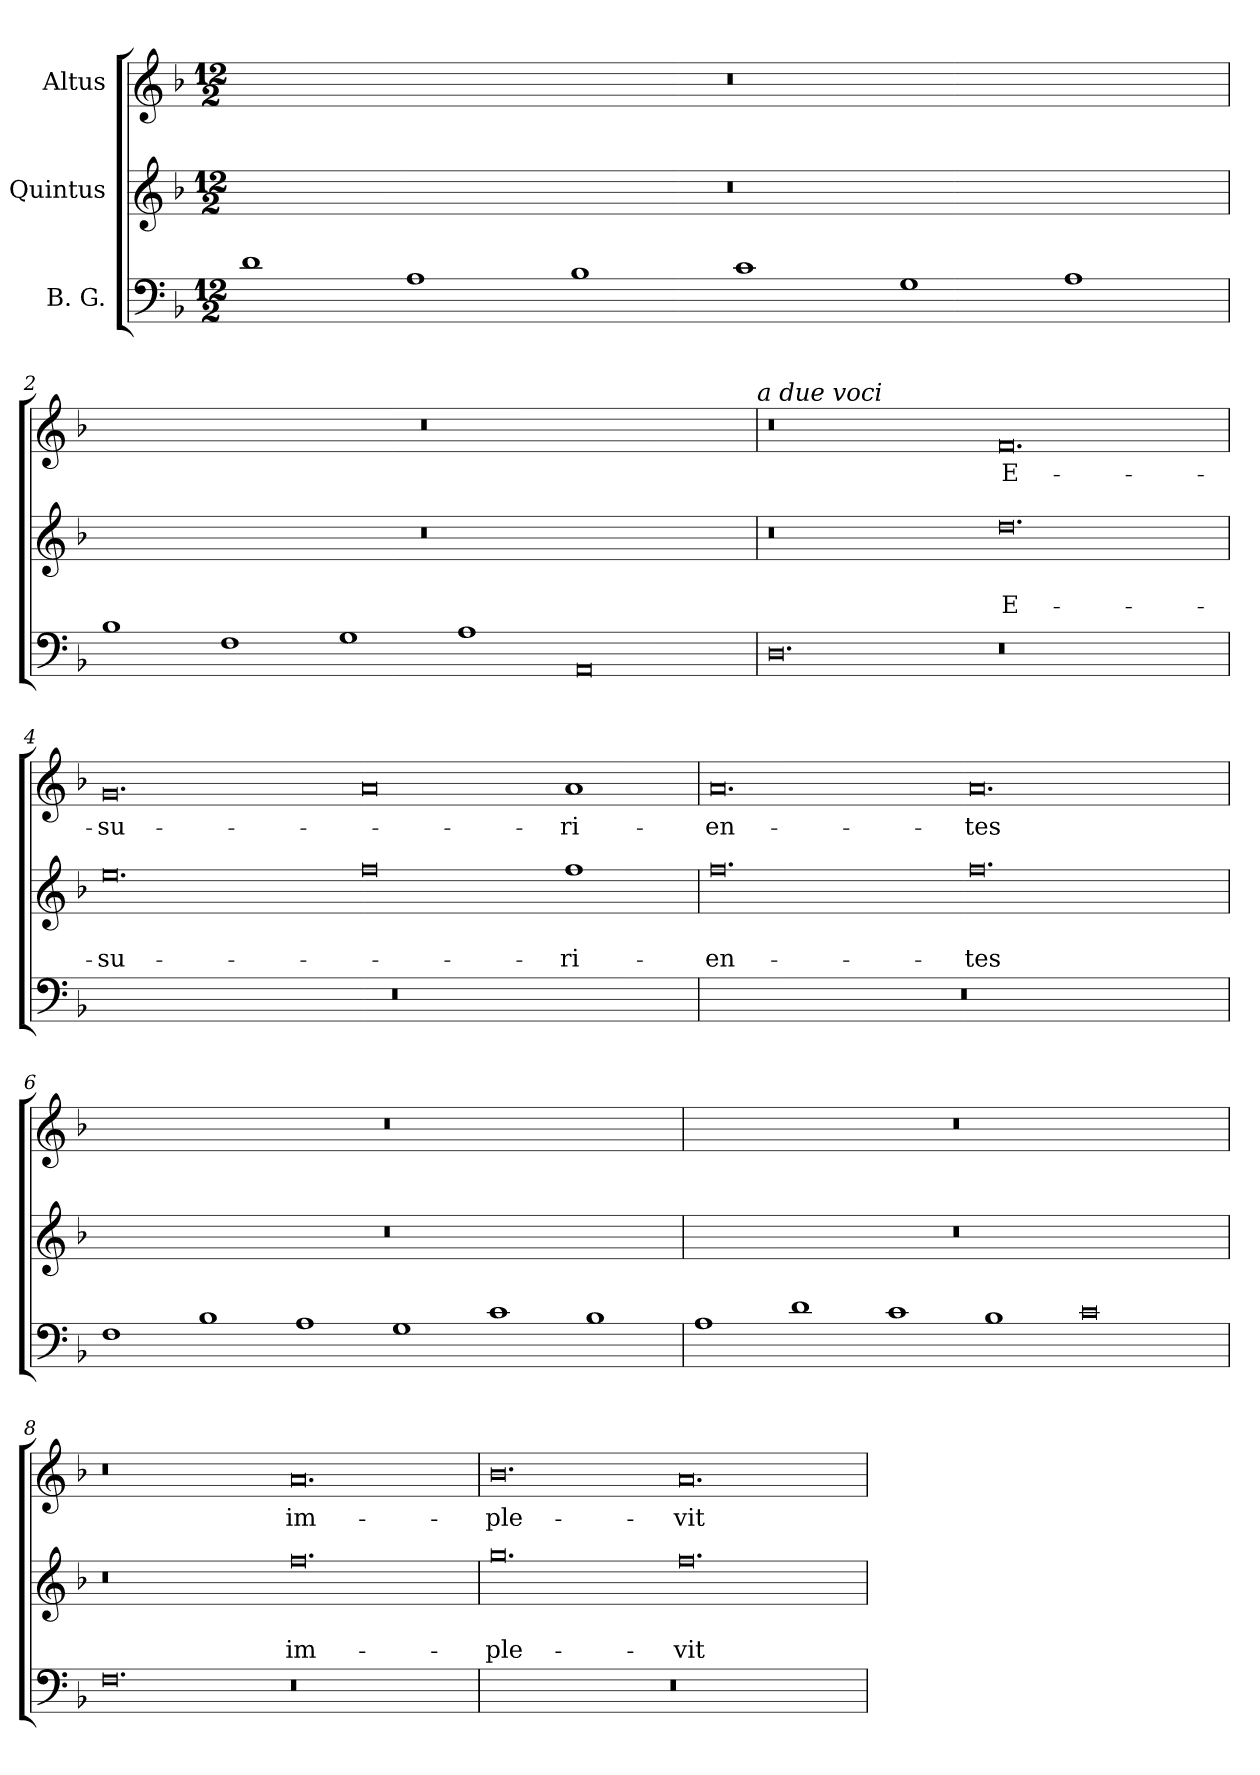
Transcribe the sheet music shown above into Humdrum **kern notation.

**kern	**kern	**text	**text	**kern	**text
*part3	*part2	*part2	*part2	*part1	*part1
*staff3	*staff2	*staff2	*staff2	*staff1	*staff1
*I"B. G.	*I"Quintus	*	*	*I"Altus	*
*clefF4	*clefG2	*	*	*clefG2	*
*	*ITrd7c12	*	*	*	*
*k[b-]	*k[b-]	*	*	*k[b-]	*
*F:	*F:	*	*	*F:	*
*M12/2	*M12/2	*	*	*M12/2	*
=1	=1	=1	=1	=1	=1
!	!LO:N:vis=1	!	!	!LO:N:vis=1	!
1d	00.r	.	.	00.r	.
1A	.	.	.	.	.
1B-	.	.	.	.	.
1c	.	.	.	.	.
1G	.	.	.	.	.
1A	.	.	.	.	.
=2	=2	=2	=2	=2	=2
!	!LO:N:vis=1	!	!	!LO:N:vis=1	!
1B-	00.r	.	.	00.r	.
1F	.	.	.	.	.
1G	.	.	.	.	.
1A	.	.	.	.	.
0AA	.	.	.	.	.
!	!	!	!	!LO:TX:a:i:t=a due voci	!
=3	=3	=3	=3	=3	=3
0.D	0.r	.	.	0.r	.
!	!	!	!LO:LY:b	!	!LO:LY:b
0.r	0.d	.	E-	0.f	E-
=4	=4	=4	=4	=4	=4
!LO:N:vis=1	!	!	!LO:LY:b	!	!LO:LY:b
00.r	0.e	.	-su-	0.g	-su-
.	0f	.	.	0a	.
!	!	!	!LO:LY:b	!	!LO:LY:b
.	1f	.	-ri-	1a	-ri-
=5	=5	=5	=5	=5	=5
!LO:N:vis=1	!	!	!LO:LY:b	!	!LO:LY:b
00.r	0.f	.	-en-	0.a	-en-
!	!	!	!LO:LY:b	!	!LO:LY:b
.	0.f	.	-tes	0.a	-tes
!!LO:LB:g=z
=6	=6	=6	=6	=6	=6
!	!LO:N:vis=1	!	!	!LO:N:vis=1	!
1F	00.r	.	.	00.r	.
1B-	.	.	.	.	.
1A	.	.	.	.	.
1G	.	.	.	.	.
1c	.	.	.	.	.
1B-	.	.	.	.	.
=7	=7	=7	=7	=7	=7
!	!LO:N:vis=1	!	!	!LO:N:vis=1	!
1A	00.r	.	.	00.r	.
1d	.	.	.	.	.
1c	.	.	.	.	.
1B-	.	.	.	.	.
0c	.	.	.	.	.
=8	=8	=8	=8	=8	=8
0.F	0.r	.	.	0.r	.
!	!	!	!LO:LY:b	!	!LO:LY:b
0.r	0.f	.	im-	0.a	im-
=9	=9	=9	=9	=9	=9
!LO:N:vis=1	!	!	!LO:LY:b	!	!LO:LY:b
00.r	0.g	.	-ple-	0.b-	-ple-
!	!	!	!LO:LY:b	!	!LO:LY:b
.	0.f	.	-vit	0.a	-vit
=	=	=	=	=	=
*-	*-	*-	*-	*-	*-
